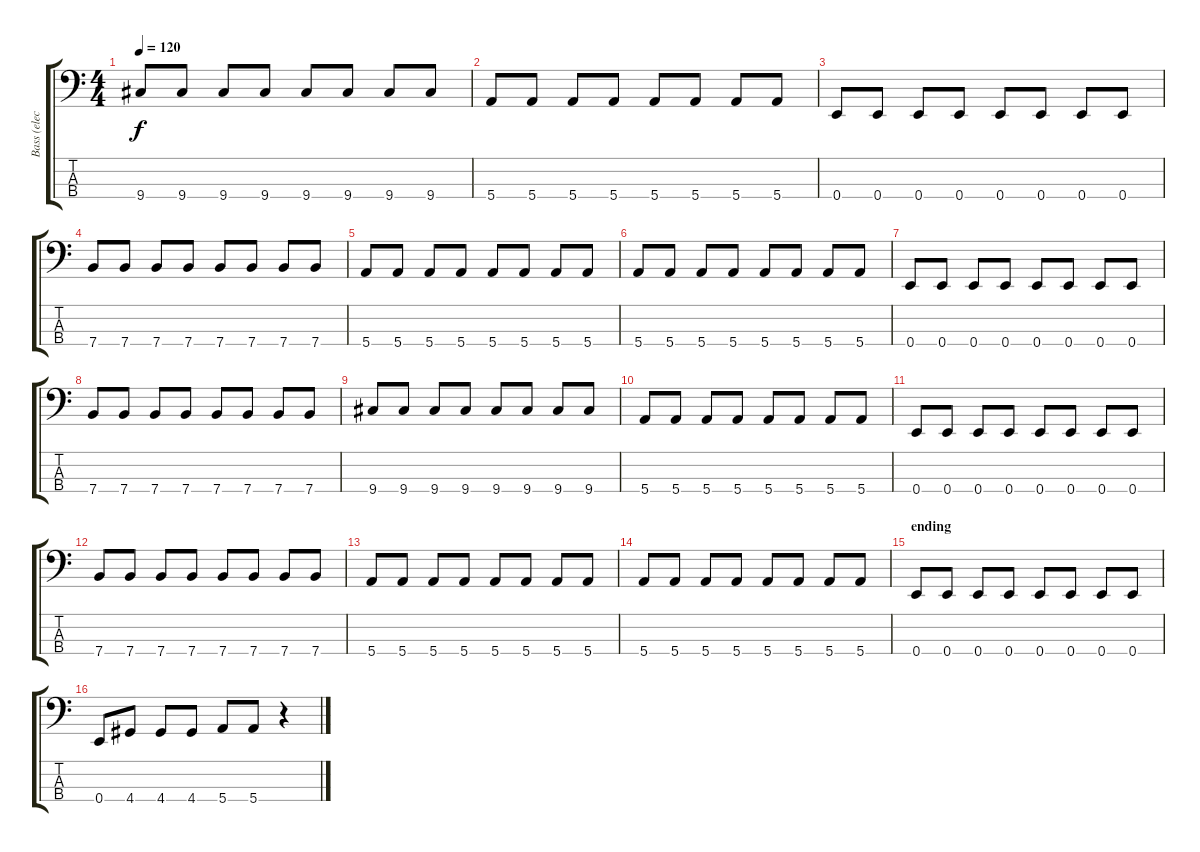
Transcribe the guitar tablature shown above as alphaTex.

\track ("Bass (electric/finger)" "Bass (elec") {instrument electricbassfinger}
\staff {score tabs}
\tuning (G2 D2 A1 E1) {hide}
\ts (4 4)
\tempo 120
\clef f4
\ks c
9.4.8{dy f} 9.4.8 9.4.8 9.4.8 9.4.8 9.4.8 9.4.8 9.4.8 |
5.4.8 5.4.8 5.4.8 5.4.8 5.4.8 5.4.8 5.4.8 5.4.8 |
0.4.8 0.4.8 0.4.8 0.4.8 0.4.8 0.4.8 0.4.8 0.4.8 |
7.4.8 7.4.8 7.4.8 7.4.8 7.4.8 7.4.8 7.4.8 7.4.8 |
5.4.8 5.4.8 5.4.8 5.4.8 5.4.8 5.4.8 5.4.8 5.4.8 |
5.4.8 5.4.8 5.4.8 5.4.8 5.4.8 5.4.8 5.4.8 5.4.8 |
0.4.8 0.4.8 0.4.8 0.4.8 0.4.8 0.4.8 0.4.8 0.4.8 |
7.4.8 7.4.8 7.4.8 7.4.8 7.4.8 7.4.8 7.4.8 7.4.8 |
9.4.8 9.4.8 9.4.8 9.4.8 9.4.8 9.4.8 9.4.8 9.4.8 |
5.4.8 5.4.8 5.4.8 5.4.8 5.4.8 5.4.8 5.4.8 5.4.8 |
0.4.8 0.4.8 0.4.8 0.4.8 0.4.8 0.4.8 0.4.8 0.4.8 |
7.4.8 7.4.8 7.4.8 7.4.8 7.4.8 7.4.8 7.4.8 7.4.8 |
5.4.8 5.4.8 5.4.8 5.4.8 5.4.8 5.4.8 5.4.8 5.4.8 |
5.4.8 5.4.8 5.4.8 5.4.8 5.4.8 5.4.8 5.4.8 5.4.8 |
\section ("" "ending")
0.4.8 0.4.8 0.4.8 0.4.8 0.4.8 0.4.8 0.4.8 0.4.8 |
0.4.8 4.4.8 4.4.8 4.4.8 5.4.8 5.4.8 r.4
